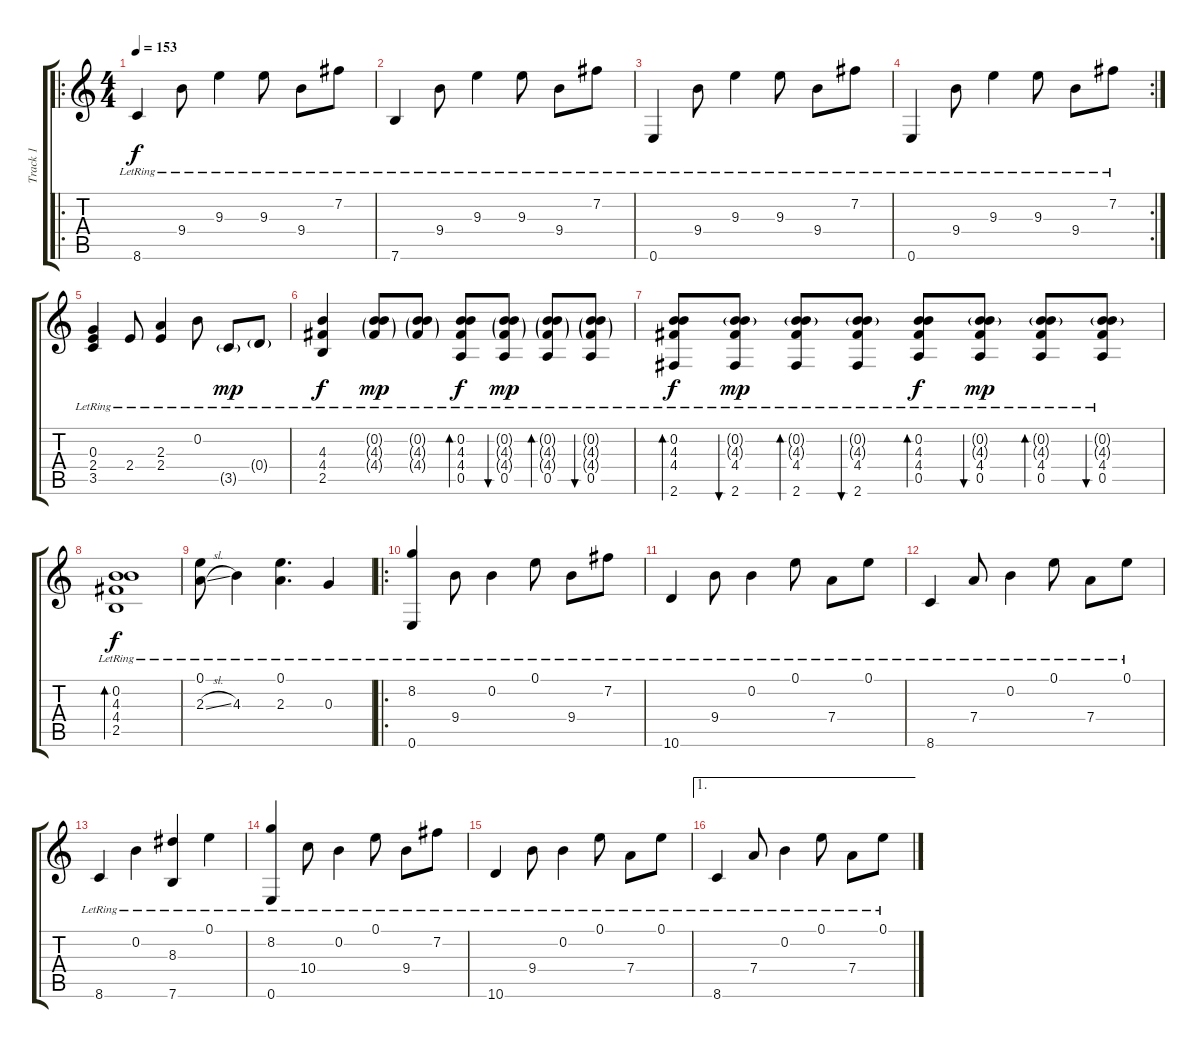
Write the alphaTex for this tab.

\track ("Track 1" "Track 1") {instrument acousticguitarsteel}
\staff {score tabs}
\tuning (E4 B3 G3 D3 A2 E2) {hide}
\ro
\ts (4 4)
\tempo 153
\clef g2
\ks c
8.6{lr}.4{dy f} 9.4{lr}.8 9.3{lr}.4 9.3{lr}.8 9.4{lr}.8 7.2{lr}.8 |
7.6{lr}.4 9.4{lr}.8 9.3{lr}.4 9.3{lr}.8 9.4{lr}.8 7.2{lr}.8 |
0.6{lr}.4 9.4{lr}.8 9.3{lr}.4 9.3{lr}.8 9.4{lr}.8 7.2{lr}.8 |
\rc 2
0.6{lr}.4 9.4{lr}.8 9.3{lr}.4 9.3{lr}.8 9.4{lr}.8 7.2{lr}.8 |
(0.3{lr} 2.4{lr} 3.5{lr}).4 2.4{lr}.8 (2.3{lr} 2.4{lr}).4 0.2{lr}.8 3.5{g lr}.8{dy mp} 0.4{g lr}.8 |
(4.3{lr} 4.4{lr} 2.5{lr}).4{dy f} (0.2{g lr} 4.3{g lr} 4.4{g lr}).8{dy mp} (0.2{g lr} 4.3{g lr} 4.4{g lr}).8 (0.2{lr} 4.3{lr} 4.4{lr} 0.5{lr}).8{bd 60 dy f} (0.2{g lr} 4.3{g lr} 4.4{g lr} 0.5{lr}).8{bu 60 dy mp} (0.2{g lr} 4.3{g lr} 4.4{g lr} 0.5{lr}).8{bd 60} (0.2{g lr} 4.3{g lr} 4.4{g lr} 0.5{lr}).8{bu 60} |
(0.2{lr} 4.3{lr} 4.4{lr} 2.6{lr}).8{bd 60 dy f} (0.2{g lr} 4.3{g lr} 4.4{lr} 2.6{lr}).8{bu 60 dy mp} (0.2{g lr} 4.3{g lr} 4.4{lr} 2.6{lr}).8{bd 60} (0.2{g lr} 4.3{g lr} 4.4{lr} 2.6{lr}).8{bu 60} (0.2{lr} 4.3{lr} 4.4{lr} 0.5{lr}).8{bd 60 dy f} (0.2{g lr} 4.3{g lr} 4.4{lr} 0.5{lr}).8{bu 60 dy mp} (0.2{g lr} 4.3{g lr} 4.4{lr} 0.5{lr}).8{bd 60} (0.2{g lr} 4.3{g lr} 4.4{lr} 0.5{lr}).8{bu 60} |
(0.2{lr} 4.3{lr} 4.4{lr} 2.5{lr}).1{bd 480 dy f} |
(0.1{lr} 2.3{sl lr}).8 4.3{lr}.4 (0.1{lr} 2.3{lr}).4{d} 0.3{lr}.4 |
\ro
(8.2{lr} 0.6{lr}).4 9.4{lr}.8 0.2{lr}.4 0.1{lr}.8 9.4{lr}.8 7.2{lr}.8 |
10.6{lr}.4 9.4{lr}.8 0.2{lr}.4 0.1{lr}.8 7.4{lr}.8 0.1{lr}.8 |
8.6{lr}.4 7.4{lr}.8 0.2{lr}.4 0.1{lr}.8 7.4{lr}.8 0.1{lr}.8 |
8.6{lr}.4 0.2{lr}.4 (8.3{lr} 7.6{lr}).4 0.1{lr}.4 |
(8.2{lr} 0.6{lr}).4 10.4{lr}.8 0.2{lr}.4 0.1{lr}.8 9.4{lr}.8 7.2{lr}.8 |
10.6{lr}.4 9.4{lr}.8 0.2{lr}.4 0.1{lr}.8 7.4{lr}.8 0.1{lr}.8 |
\ae 1
8.6{lr}.4 7.4{lr}.8 0.2{lr}.4 0.1{lr}.8 7.4{lr}.8 0.1{lr}.8
